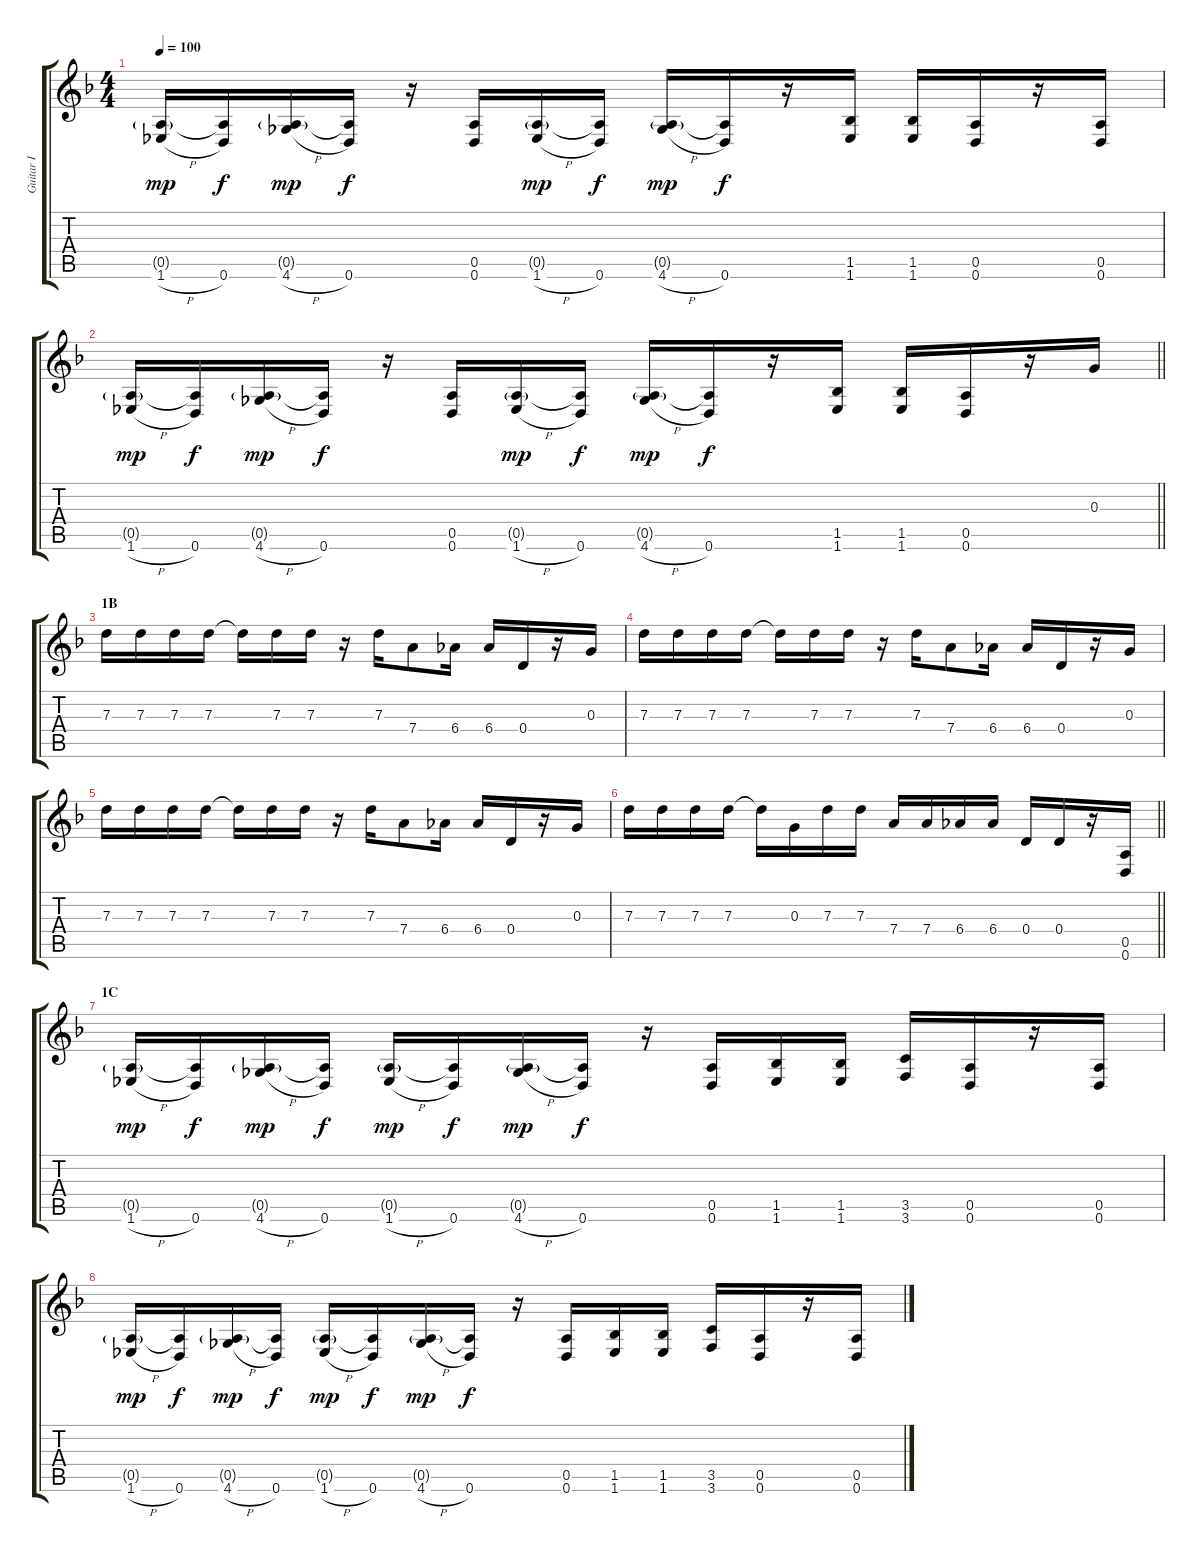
\track ("Guitar I" "Guitar I") {instrument distortionguitar}
\staff {score tabs}
\tuning (E4 B3 G3 D3 A2 D2) {hide}
\ts (4 4)
\tempo 100
\clef g2
\ks dminor
(0.5{g} 1.6{h}).16{dy mp} (0.5{t} 0.6).16{dy f} (0.5{g} 4.6{h}).16{dy mp} (0.5{t} 0.6).16{dy f} r.16 (0.5 0.6).16 (0.5{g} 1.6{h}).16{dy mp} (0.5{t} 0.6).16{dy f} (0.5{g} 4.6{h}).16{dy mp} (0.5{t} 0.6).16{dy f} r.16 (1.5 1.6).16 (1.5 1.6).16 (0.5 0.6).16 r.16 (0.5 0.6).16 |
\barLineRight lightlight
(0.5{g} 1.6{h}).16{dy mp} (0.5{t} 0.6).16{dy f} (0.5{g} 4.6{h}).16{dy mp} (0.5{t} 0.6).16{dy f} r.16 (0.5 0.6).16 (0.5{g} 1.6{h}).16{dy mp} (0.5{t} 0.6).16{dy f} (0.5{g} 4.6{h}).16{dy mp} (0.5{t} 0.6).16{dy f} r.16 (1.5 1.6).16 (1.5 1.6).16 (0.5 0.6).16 r.16 0.3.16 |
\section ("" "1B")
7.3.16 7.3.16 7.3.16 7.3.16 7.3{t}.16 7.3.16 7.3.16 r.16 7.3.16 7.4.8 6.4.16 6.4.16 0.4.16 r.16 0.3.16 |
7.3.16 7.3.16 7.3.16 7.3.16 7.3{t}.16 7.3.16 7.3.16 r.16 7.3.16 7.4.8 6.4.16 6.4.16 0.4.16 r.16 0.3.16 |
7.3.16 7.3.16 7.3.16 7.3.16 7.3{t}.16 7.3.16 7.3.16 r.16 7.3.16 7.4.8 6.4.16 6.4.16 0.4.16 r.16 0.3.16 |
\barLineRight lightlight
7.3.16 7.3.16 7.3.16 7.3.16 7.3{t}.16 0.3.16 7.3.16 7.3.16 7.4.16 7.4.16 6.4.16 6.4.16 0.4.16 0.4.16 r.16 (0.5 0.6).16 |
\section ("" "1C")
(0.5{g} 1.6{h}).16{dy mp} (0.5{t} 0.6).16{dy f} (0.5{g} 4.6{h}).16{dy mp} (0.5{t} 0.6).16{dy f} (0.5{g} 1.6{h}).16{dy mp} (0.5{t} 0.6).16{dy f} (0.5{g} 4.6{h}).16{dy mp} (0.5{t} 0.6).16{dy f} r.16 (0.5 0.6).16 (1.5 1.6).16 (1.5 1.6).16 (3.5 3.6).16 (0.5 0.6).16 r.16 (0.5 0.6).16 |
(0.5{g} 1.6{h}).16{dy mp} (0.5{t} 0.6).16{dy f} (0.5{g} 4.6{h}).16{dy mp} (0.5{t} 0.6).16{dy f} (0.5{g} 1.6{h}).16{dy mp} (0.5{t} 0.6).16{dy f} (0.5{g} 4.6{h}).16{dy mp} (0.5{t} 0.6).16{dy f} r.16 (0.5 0.6).16 (1.5 1.6).16 (1.5 1.6).16 (3.5 3.6).16 (0.5 0.6).16 r.16 (0.5 0.6).16
